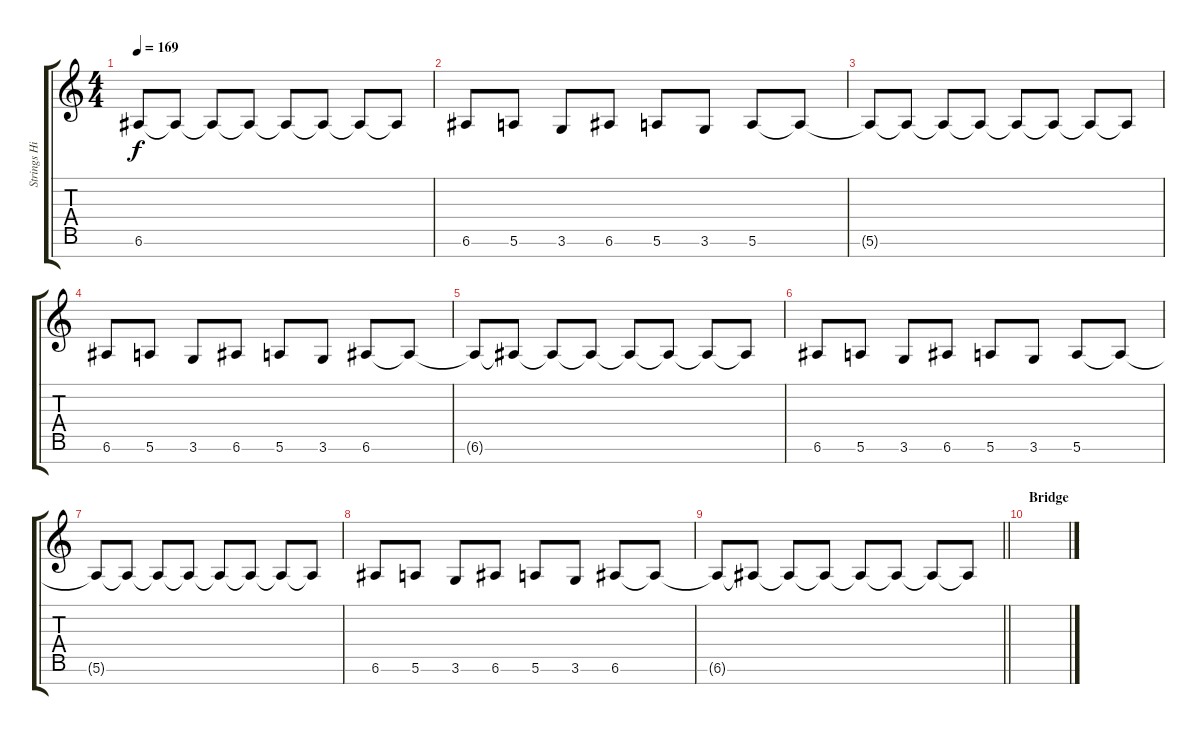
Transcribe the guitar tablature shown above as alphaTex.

\track ("Strings High" "Strings Hi") {instrument stringensemble1}
\staff {score tabs}
\tuning (E5 B4 G4 D4 A3 E3 A2) {hide}
\ts (4 4)
\tempo 169
\clef g2
\ks c
6.6{t}.8{dy f} 6.6{t}.8 6.6{t}.8 6.6{t}.8 6.6{t}.8 6.6{t}.8 6.6{t}.8 6.6{t}.8 |
6.6.8 5.6.8 3.6.8 6.6.8 5.6.8 3.6.8 5.6.8 5.6{t}.8 |
5.6{t}.8 5.6{t}.8 5.6{t}.8 5.6{t}.8 5.6{t}.8 5.6{t}.8 5.6{t}.8 5.6{t}.8 |
6.6.8 5.6.8 3.6.8 6.6.8 5.6.8 3.6.8 6.6.8 6.6{t}.8 |
6.6{t}.8 6.6{t}.8 6.6{t}.8 6.6{t}.8 6.6{t}.8 6.6{t}.8 6.6{t}.8 6.6{t}.8 |
6.6.8 5.6.8 3.6.8 6.6.8 5.6.8 3.6.8 5.6.8 5.6{t}.8 |
5.6{t}.8 5.6{t}.8 5.6{t}.8 5.6{t}.8 5.6{t}.8 5.6{t}.8 5.6{t}.8 5.6{t}.8 |
6.6.8 5.6.8 3.6.8 6.6.8 5.6.8 3.6.8 6.6.8 6.6{t}.8 |
\barLineRight lightlight
6.6{t}.8 6.6{t}.8 6.6{t}.8 6.6{t}.8 6.6{t}.8 6.6{t}.8 6.6{t}.8 6.6{t}.8 |
\section ("" "Bridge")
